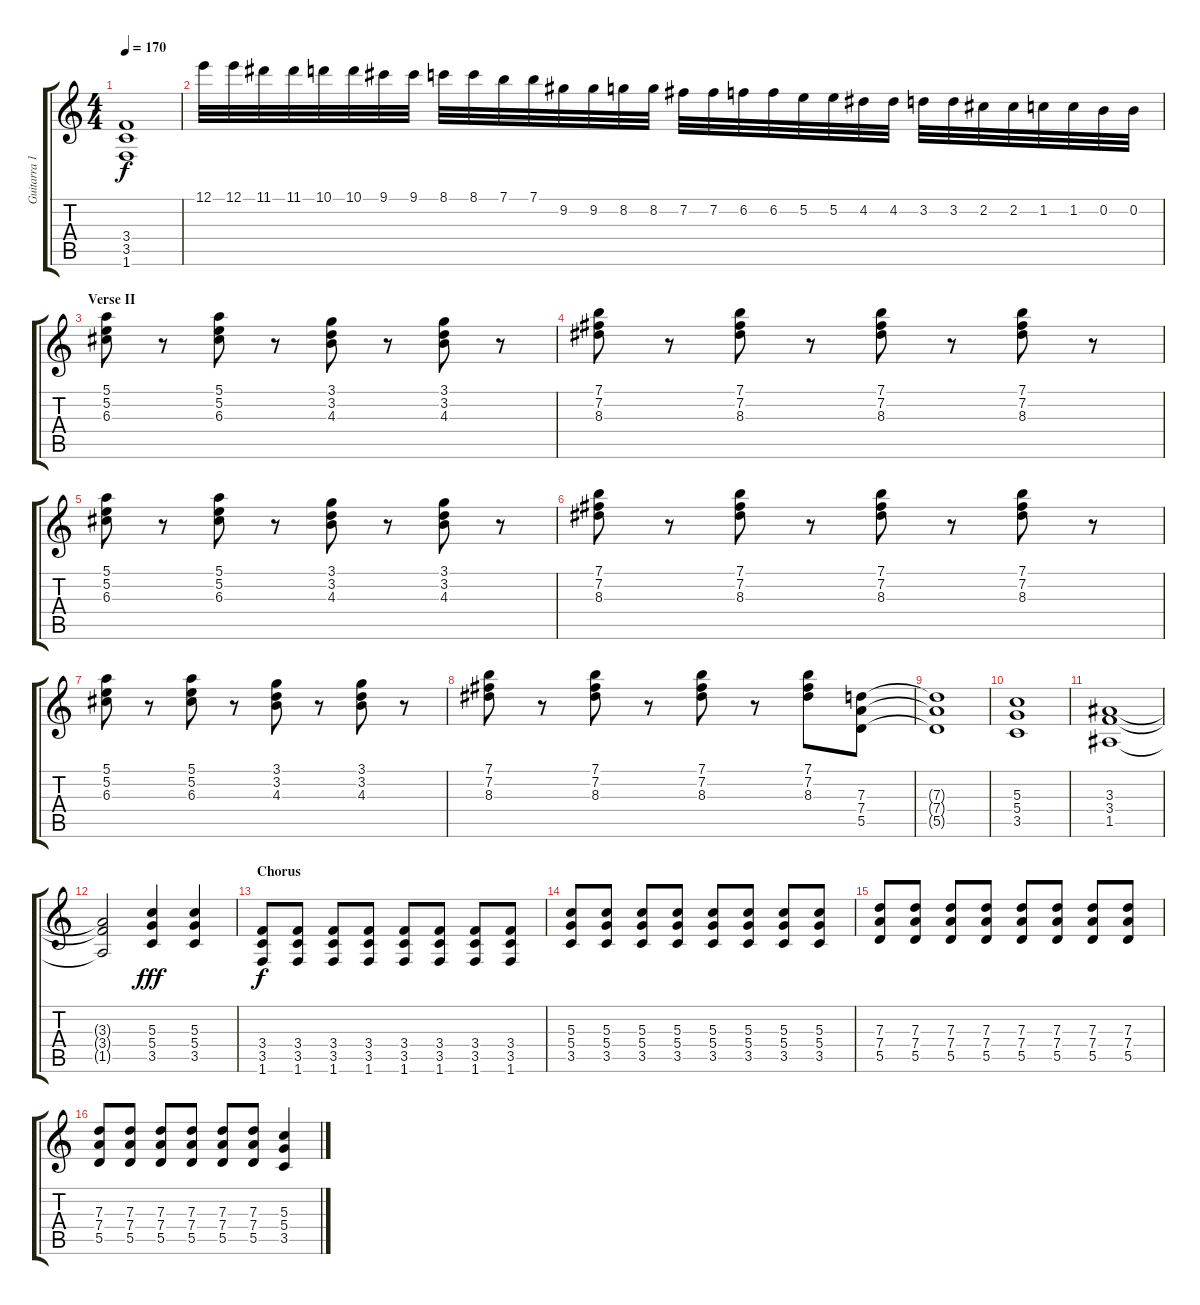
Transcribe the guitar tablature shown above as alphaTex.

\track ("Guitarra 1 - Mathias" "Guitarra 1") {instrument distortionguitar}
\staff {score tabs}
\tuning (E4 B3 G3 D3 A2 E2) {hide}
\ts (4 4)
\tempo 170
\clef g2
\ks c
(3.4 3.5 1.6).1{dy f} |
12.1.32{volume 16 instrument guitarfretnoise} 12.1.32 11.1.32 11.1.32 10.1.32 10.1.32 9.1.32 9.1.32 8.1.32 8.1.32 7.1.32 7.1.32 9.2.32 9.2.32 8.2.32 8.2.32 7.2.32 7.2.32 6.2.32 6.2.32 5.2.32 5.2.32 4.2.32 4.2.32 3.2.32 3.2.32 2.2.32 2.2.32 1.2.32 1.2.32 0.2.32 0.2.32 |
\section ("" "Verse II")
(5.1 5.2 6.3).8{volume 13 instrument electricguitarclean} r.8 (5.1 5.2 6.3).8 r.8 (3.1 3.2 4.3).8 r.8 (3.1 3.2 4.3).8 r.8 |
(7.1 7.2 8.3).8 r.8 (7.1 7.2 8.3).8 r.8 (7.1 7.2 8.3).8 r.8 (7.1 7.2 8.3).8 r.8 |
(5.1 5.2 6.3).8 r.8 (5.1 5.2 6.3).8 r.8 (3.1 3.2 4.3).8 r.8 (3.1 3.2 4.3).8 r.8 |
(7.1 7.2 8.3).8 r.8 (7.1 7.2 8.3).8 r.8 (7.1 7.2 8.3).8 r.8 (7.1 7.2 8.3).8 r.8 |
(5.1 5.2 6.3).8 r.8 (5.1 5.2 6.3).8 r.8 (3.1 3.2 4.3).8 r.8 (3.1 3.2 4.3).8 r.8 |
(7.1 7.2 8.3).8 r.8 (7.1 7.2 8.3).8 r.8 (7.1 7.2 8.3).8 r.8 (7.1 7.2 8.3).8 (7.3 7.4 5.5).8{instrument distortionguitar} |
(7.3{t} 7.4{t} 5.5{t}).1 |
(5.3 5.4 3.5).1 |
(3.3 3.4 1.5).1 |
(3.3{t} 3.4{t} 1.5{t}).2 (5.3 5.4 3.5).4{dy fff} (5.3 5.4 3.5).4 |
\section ("" "Chorus")
(3.4 3.5 1.6).8{dy f} (3.4 3.5 1.6).8 (3.4 3.5 1.6).8 (3.4 3.5 1.6).8 (3.4 3.5 1.6).8 (3.4 3.5 1.6).8 (3.4 3.5 1.6).8 (3.4 3.5 1.6).8 |
(5.3 5.4 3.5).8 (5.3 5.4 3.5).8 (5.3 5.4 3.5).8 (5.3 5.4 3.5).8 (5.3 5.4 3.5).8 (5.3 5.4 3.5).8 (5.3 5.4 3.5).8 (5.3 5.4 3.5).8 |
(7.3 7.4 5.5).8 (7.3 7.4 5.5).8 (7.3 7.4 5.5).8 (7.3 7.4 5.5).8 (7.3 7.4 5.5).8 (7.3 7.4 5.5).8 (7.3 7.4 5.5).8 (7.3 7.4 5.5).8 |
(7.3 7.4 5.5).8 (7.3 7.4 5.5).8 (7.3 7.4 5.5).8 (7.3 7.4 5.5).8 (7.3 7.4 5.5).8 (7.3 7.4 5.5).8 (5.3 5.4 3.5).4
